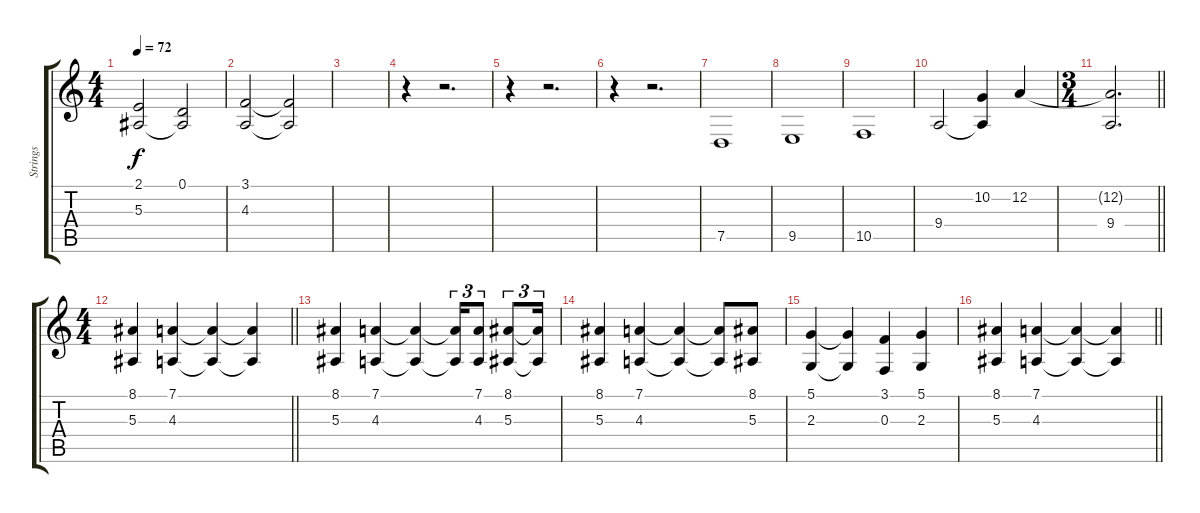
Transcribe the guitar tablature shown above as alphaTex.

\track ("Strings" "Strings") {instrument stringensemble2}
\staff {score tabs}
\tuning (D4 A3 F3 C3 G2 C2) {hide}
\ts (4 4)
\tempo 72
\clef g2
\ks c
(2.1 5.3).2{dy f} (0.1 5.3{t}).2 |
(3.1 4.3).2 (3.1{t} 4.3{t}).2 |
|
r.4 r.2{d} |
r.4 r.2{d} |
r.4 r.2{d} |
7.5.1 |
9.5.1 |
10.5.1 |
9.4.2 (10.2 9.4{t}).4 12.2.4 |
\ts (3 4)
\barLineRight lightlight
(12.2{t} 9.4).2{d} |
\ts (4 4)
\barLineRight lightlight
(8.1 5.3).4 (7.1 4.3).4 (7.1{t} 4.3{t}).4 (7.1{t} 4.3{t}).4 |
(8.1 5.3).4 (7.1 4.3).4 (7.1{t} 4.3{t}).4 (7.1{t} 4.3{t}).16{tu (3 2)} (7.1 4.3).8{tu (3 2)} (8.1 5.3).8{tu (3 2)} (8.1{t} 5.3{t}).16{tu (3 2)} |
(8.1 5.3).4 (7.1 4.3).4 (7.1{t} 4.3{t}).4 (7.1{t} 4.3{t}).8 (8.1 5.3).8 |
(5.1 2.3).4 (5.1{t} 2.3{t}).4 (3.1 0.3).4 (5.1 2.3).4 |
\barLineRight lightlight
(8.1 5.3).4 (7.1 4.3).4 (7.1{t} 4.3{t}).4 (7.1{t} 4.3{t}).4
